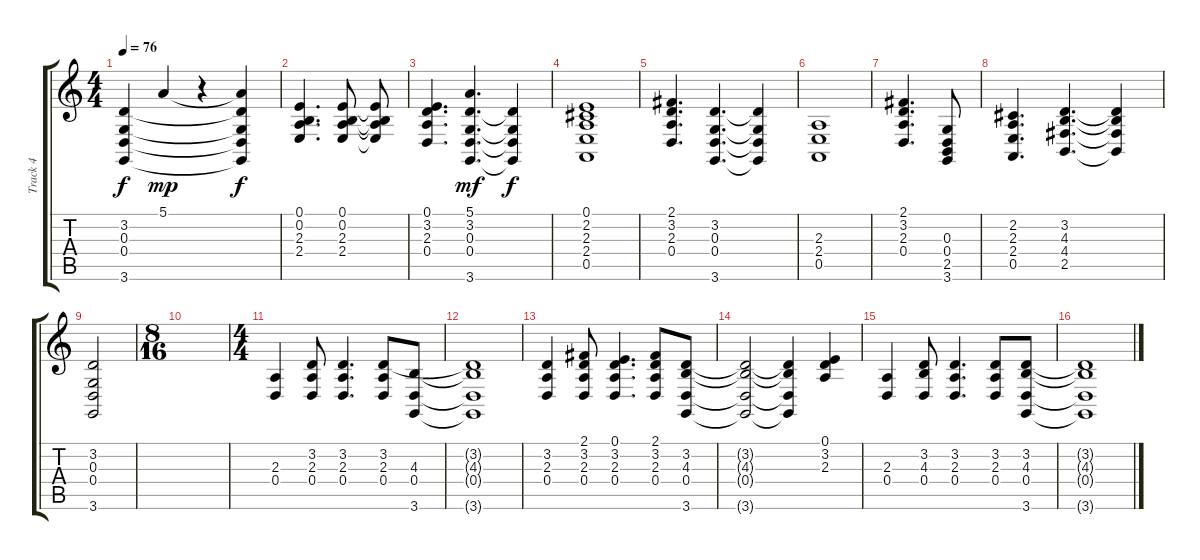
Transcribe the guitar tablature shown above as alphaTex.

\track ("Track 4" "Track 4") {instrument pad2warm}
\staff {score tabs}
\tuning (E4 B3 G3 D3 A2 E2) {hide}
\ts (4 4)
\tempo 76
\clef g2
\ks c
(3.2 0.3 0.4 3.6).4{dy f} 5.1.4{dy mp} r.4 (5.1{t} 3.2{t} 0.3{t} 0.4{t} 3.6{t}).4{dy f} |
(0.1 0.2 2.3 2.4).4{d instrument pad2warm} (0.1 0.2 2.3 2.4).8 (0.1{t} 0.2{t} 2.3{t} 2.4{t}).8 |
(0.1 3.2 2.3 0.4).4{d balance 5 instrument synthstrings1} (5.1 3.2 0.3 0.4 3.6).4{d dy mf} (3.2{t} 0.3{t} 0.4{t} 3.6{t}).4{dy f} |
(0.1 2.2 2.3 2.4 0.5).1 |
(2.1 3.2 2.3 0.4).4{d balance 5 instrument synthstrings1} (3.2 0.3 0.4 3.6).4{d} (3.2{t} 0.3{t} 0.4{t} 3.6{t}).4 |
(2.3 2.4 0.5).1 |
(2.1 3.2 2.3 0.4).4{d} (0.3 0.4 2.5 3.6).8 |
(2.2 2.3 2.4 0.5).4{d instrument pad2warm} (3.2 4.3 4.4 2.5).4{d} (3.2{t} 4.3{t} 4.4{t} 2.5{t}).4 |
(3.2 0.3 0.4 3.6).2 |
\ts (8 16)
|
\ts (4 4)
(2.3 0.4).4{volume 7 balance 16 instrument pad2warm} (3.2 2.3 0.4).8 (3.2 2.3 0.4).4{d} (3.2 2.3 0.4).8 (4.3 0.4 3.6).8 |
(3.2{t} 4.3{t} 0.4{t} 3.6{t}).1 |
(3.2 2.3 0.4).4 (2.1 3.2 2.3 0.4).8 (0.1 3.2 2.3 0.4).4{d} (2.1 3.2 2.3 0.4).8 (3.2 4.3 0.4 3.6).8 |
(3.2{t} 4.3{t} 0.4{t} 3.6{t}).2 (3.2{t} 4.3{t} 0.4{t} 3.6{t}).4 (0.1 3.2 2.3).4 |
(2.3 0.4).4 (3.2 4.3 0.4).8 (3.2 2.3 0.4).4{d} (3.2 2.3 0.4).8 (3.2 4.3 0.4 3.6).8 |
(3.2{t} 4.3{t} 0.4{t} 3.6{t}).1
